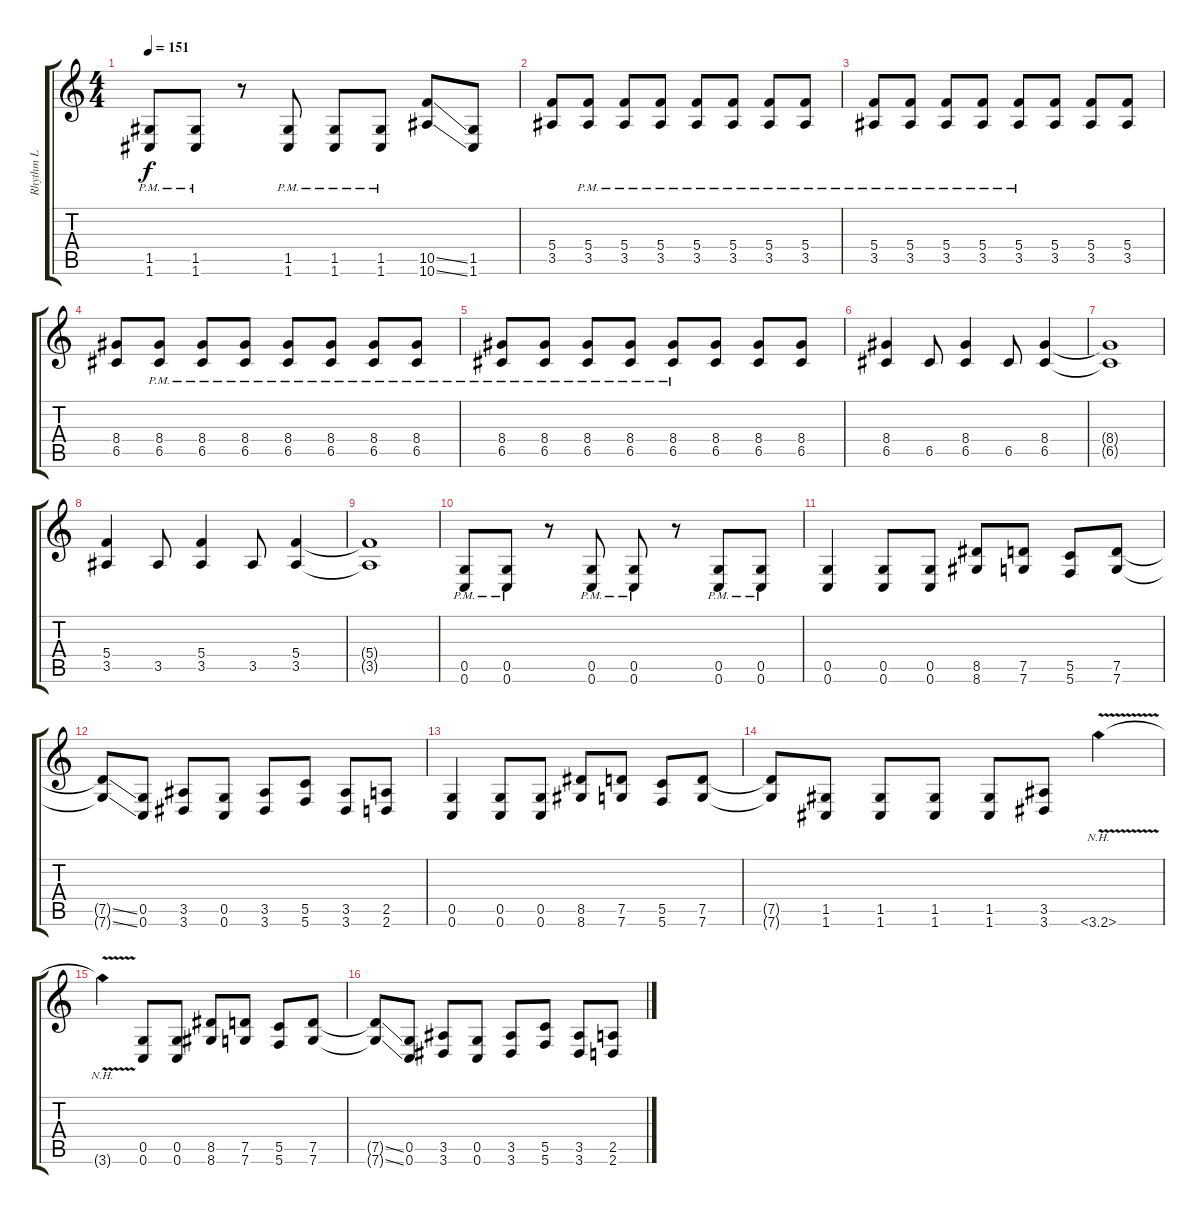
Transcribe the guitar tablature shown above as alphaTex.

\track ("Rhythm L" "Rhythm L") {instrument distortionguitar}
\staff {score tabs}
\tuning (D4 A3 F3 C3 G2 C2) {hide}
\ts (4 4)
\tempo 151
\clef g2
\ks c
(1.5{pm} 1.6{pm}).8{dy f} (1.5{pm} 1.6{pm}).8 r.8 (1.5{pm} 1.6{pm}).8 (1.5{pm} 1.6{pm}).8 (1.5{pm} 1.6{pm}).8 (10.5{ss} 10.6{ss}).8 (1.5 1.6).8 |
(5.4 3.5).8 (5.4{pm} 3.5{pm}).8 (5.4{pm} 3.5{pm}).8 (5.4{pm} 3.5{pm}).8 (5.4{pm} 3.5{pm}).8 (5.4{pm} 3.5{pm}).8 (5.4{pm} 3.5{pm}).8 (5.4{pm} 3.5{pm}).8 |
(5.4{pm} 3.5{pm}).8 (5.4{pm} 3.5{pm}).8 (5.4{pm} 3.5{pm}).8 (5.4{pm} 3.5{pm}).8 (5.4{pm} 3.5{pm}).8 (5.4 3.5).8 (5.4 3.5).8 (5.4 3.5).8 |
(8.4 6.5).8 (8.4{pm} 6.5{pm}).8 (8.4{pm} 6.5{pm}).8 (8.4{pm} 6.5{pm}).8 (8.4{pm} 6.5{pm}).8 (8.4{pm} 6.5{pm}).8 (8.4{pm} 6.5{pm}).8 (8.4{pm} 6.5{pm}).8 |
(8.4{pm} 6.5{pm}).8 (8.4{pm} 6.5{pm}).8 (8.4{pm} 6.5{pm}).8 (8.4{pm} 6.5{pm}).8 (8.4{pm} 6.5{pm}).8 (8.4 6.5).8 (8.4 6.5).8 (8.4 6.5).8 |
(8.4 6.5).4 6.5.8 (8.4 6.5).4 6.5.8 (8.4 6.5).4 |
(8.4{t} 6.5{t}).1 |
(5.4 3.5).4 3.5.8 (5.4 3.5).4 3.5.8 (5.4 3.5).4 |
(5.4{t} 3.5{t}).1 |
(0.5{pm} 0.6{pm}).8 (0.5{pm} 0.6{pm}).8 r.8 (0.5{pm} 0.6{pm}).8 (0.5{pm} 0.6{pm}).8 r.8 (0.5{pm} 0.6{pm}).8 (0.5{pm} 0.6{pm}).8 |
(0.5 0.6).4 (0.5 0.6).8 (0.5 0.6).8 (8.5 8.6).8 (7.5 7.6).8 (5.5 5.6).8 (7.5 7.6).8 |
(7.5{ss t} 7.6{ss t}).8 (0.5 0.6).8 (3.5 3.6).8 (0.5 0.6).8 (3.5 3.6).8 (5.5 5.6).8 (3.5 3.6).8 (2.5 2.6).8 |
(0.5 0.6).4 (0.5 0.6).8 (0.5 0.6).8 (8.5 8.6).8 (7.5 7.6).8 (5.5 5.6).8 (7.5 7.6).8 |
(7.5{t} 7.6{t}).8 (1.5 1.6).8 (1.5 1.6).8 (1.5 1.6).8 (1.5 1.6).8 (3.5 3.6).8 3.6{nh v}.4 |
3.6{nh v t}.4 (0.5 0.6).8 (0.5 0.6).8 (8.5 8.6).8 (7.5 7.6).8 (5.5 5.6).8 (7.5 7.6).8 |
(7.5{ss t} 7.6{ss t}).8 (0.5 0.6).8 (3.5 3.6).8 (0.5 0.6).8 (3.5 3.6).8 (5.5 5.6).8 (3.5 3.6).8 (2.5 2.6).8
